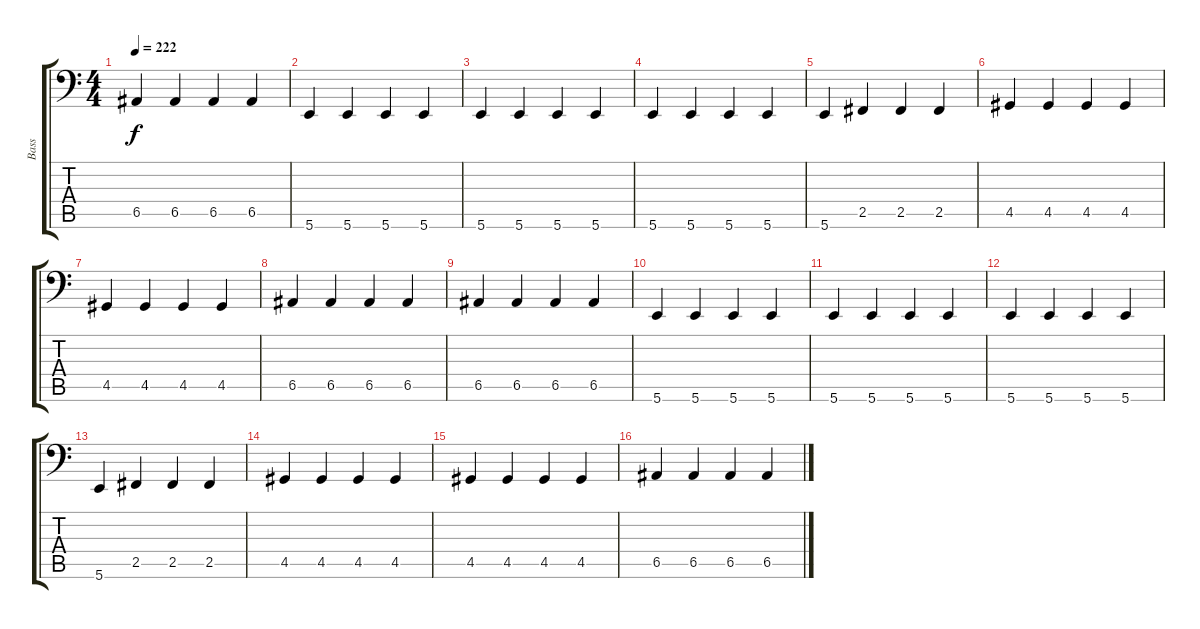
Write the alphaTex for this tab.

\track ("Bass" "Bass") {instrument electricbassfinger}
\staff {score tabs}
\tuning (C3 G2 D2 A1 E1 B0) {hide}
\ts (4 4)
\tempo 222
\clef f4
\ks c
6.5.4{dy f} 6.5.4 6.5.4 6.5.4 |
5.6.4 5.6.4 5.6.4 5.6.4 |
5.6.4 5.6.4 5.6.4 5.6.4 |
5.6.4 5.6.4 5.6.4 5.6.4 |
5.6.4 2.5.4 2.5.4 2.5.4 |
4.5.4 4.5.4 4.5.4 4.5.4 |
4.5.4 4.5.4 4.5.4 4.5.4 |
6.5.4 6.5.4 6.5.4 6.5.4 |
6.5.4 6.5.4 6.5.4 6.5.4 |
5.6.4 5.6.4 5.6.4 5.6.4 |
5.6.4 5.6.4 5.6.4 5.6.4 |
5.6.4 5.6.4 5.6.4 5.6.4 |
5.6.4 2.5.4 2.5.4 2.5.4 |
4.5.4 4.5.4 4.5.4 4.5.4 |
4.5.4 4.5.4 4.5.4 4.5.4 |
6.5.4 6.5.4 6.5.4 6.5.4
